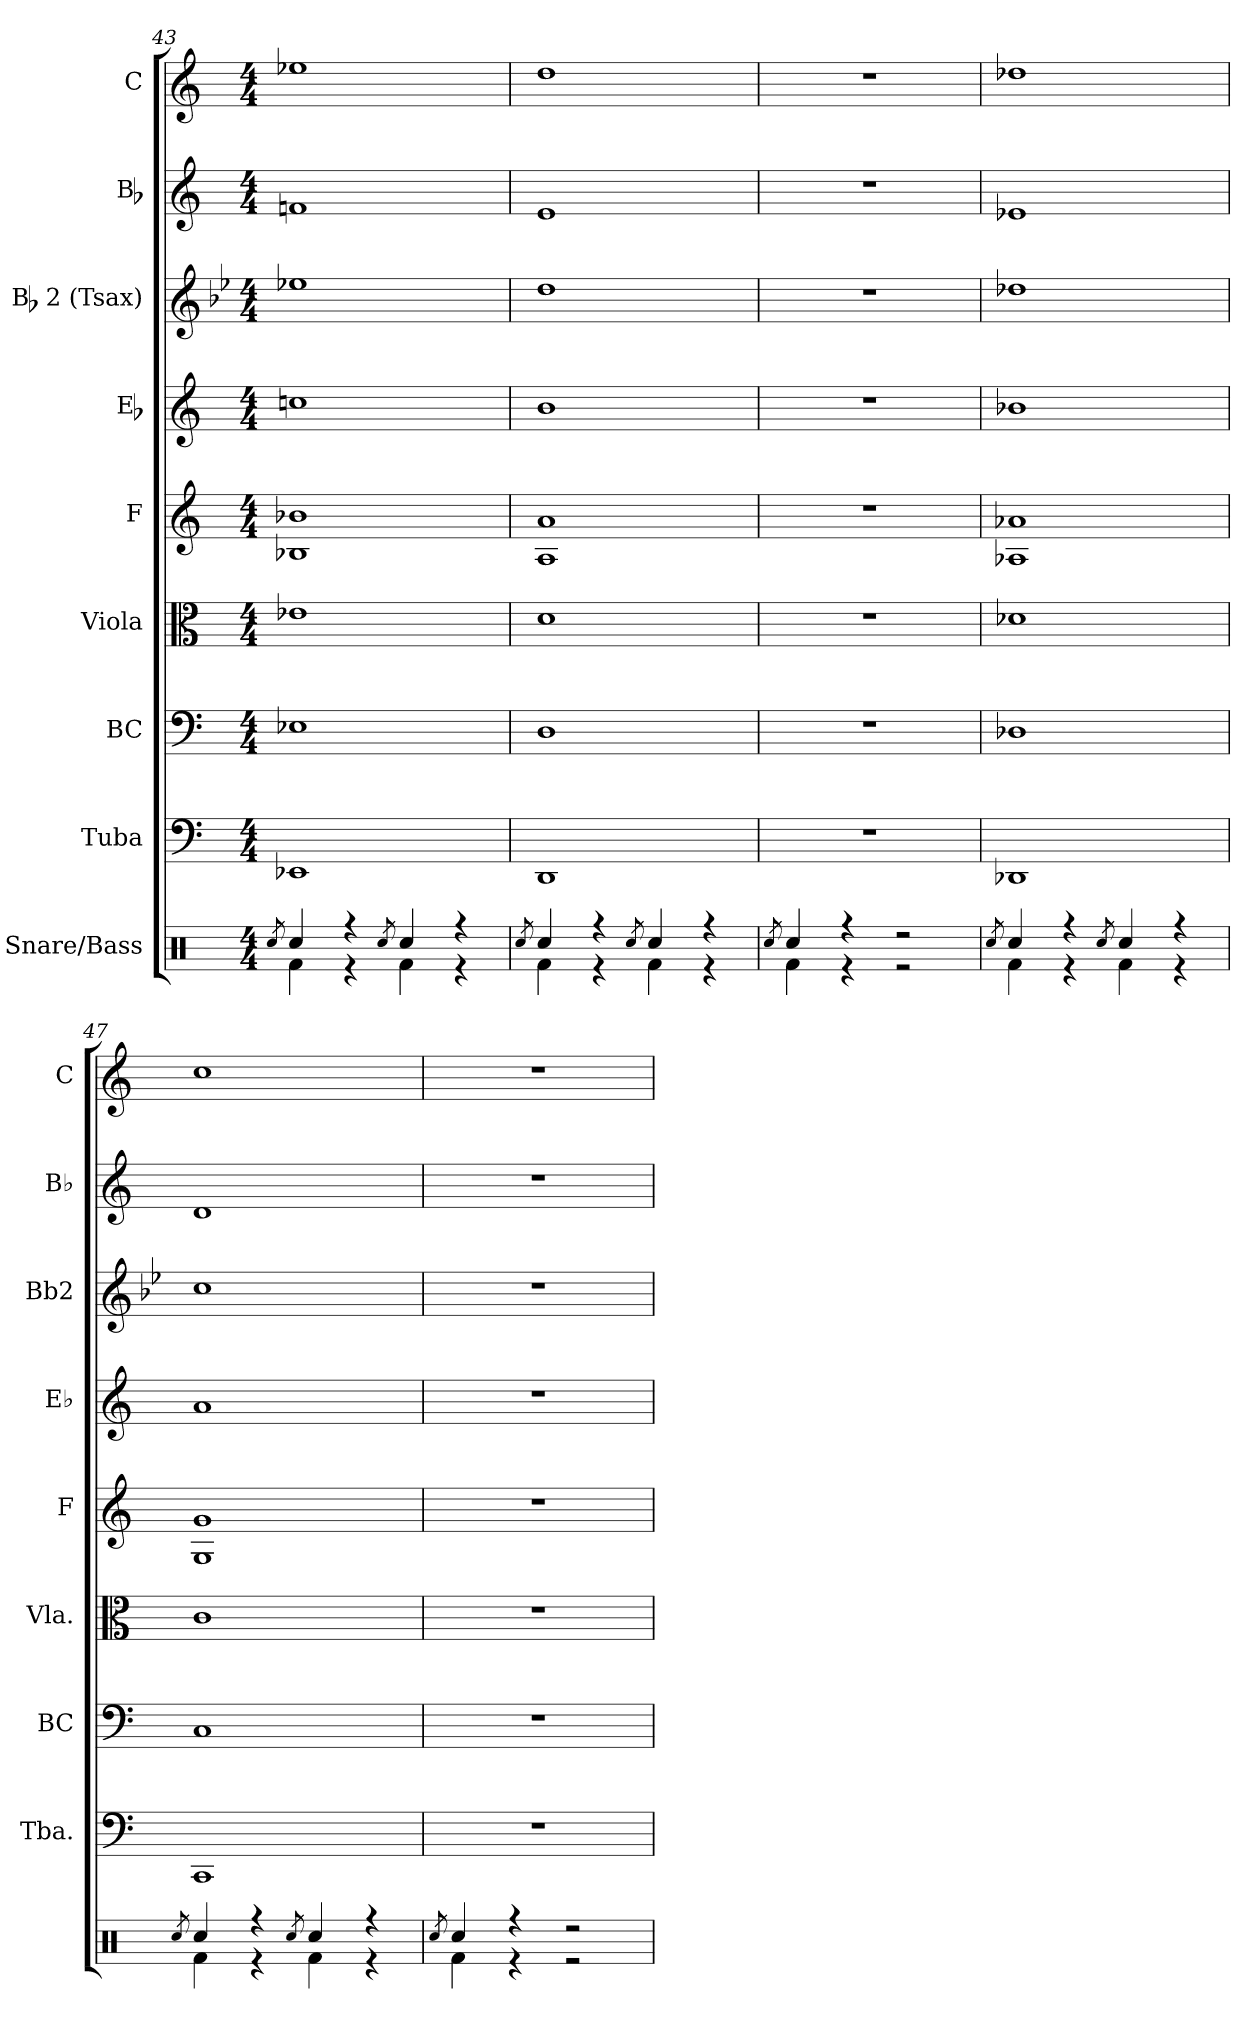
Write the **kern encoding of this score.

**kern	**kern	**kern	**kern	**kern	**kern	**kern	**kern	**kern
*part9	*part8	*part7	*part6	*part5	*part4	*part3	*part2	*part1
*staff9	*staff8	*staff7	*staff6	*staff5	*staff4	*staff3	*staff2	*staff1
*I"Snare/Bass	*I"Tuba	*I"BC	*I"Viola	*I"F	*I"Eb	*I"Bb 2 (Tsax)	*I"Bb	*I"C
*	*I'Tba.	*I'BC	*I'Vla.	*I'F	*I'Eb	*I'Bb2	*I'Bb	*I'C
*clefX	*clefF4	*clefF4	*clefC3	*clefG2	*clefG2	*clefG2	*clefG2	*clefG2
*	*	*	*	*ITrd4c7	*ITrd5c9	*ITrd8c14	*ITrd1c2	*
*k[]	*k[]	*k[]	*k[]	*k[b-]	*k[b-e-a-]	*k[b-e-]	*k[b-e-]	*k[]
*M4/4	*M4/4	*M4/4	*M4/4	*M4/4	*M4/4	*M4/4	*M4/4	*M4/4
=43	=43	=43	=43	=43	=43	=43	=43	=43
8qRcci/	.	.	.	.	.	.	.	.
*^	*	*	*	*	*	*	*	*
4Rcci/	4Rfi\	1EE-Xi	1E-Xi	1e-Xi	1E-Xi 1e-Xi	1e-Xi	1e-Xi	1e-Xi	1ee-Xi
4r	4r	.	.	.	.	.	.	.	.
8qRcci/	.	.	.	.	.	.	.	.	.
4Rcci/	4Rfi\	.	.	.	.	.	.	.	.
4r	4r	.	.	.	.	.	.	.	.
=44	=44	=44	=44	=44	=44	=44	=44	=44	=44
8qRcci/	.	.	.	.	.	.	.	.	.
4Rcci/	4Rfi\	1DDi	1Di	1di	1Di 1di	1di	1di	1di	1ddi
4r	4r	.	.	.	.	.	.	.	.
8qRcci/	.	.	.	.	.	.	.	.	.
4Rcci/	4Rfi\	.	.	.	.	.	.	.	.
4r	4r	.	.	.	.	.	.	.	.
!!LO:LB:g=z
=45	=45	=45	=45	=45	=45	=45	=45	=45	=45
8qRcci/	.	.	.	.	.	.	.	.	.
4Rcci/	4Rfi\	1r	1r	1r	1r	1r	1r	1r	1r
4r	4r	.	.	.	.	.	.	.	.
2r	2r	.	.	.	.	.	.	.	.
=46	=46	=46	=46	=46	=46	=46	=46	=46	=46
8qRcci/	.	.	.	.	.	.	.	.	.
4Rcci/	4Rfi\	1DD-Xi	1D-Xi	1d-Xi	1D-Xi 1d-Xi	1d-Xi	1d-Xi	1d-Xi	1dd-Xi
4r	4r	.	.	.	.	.	.	.	.
8qRcci/	.	.	.	.	.	.	.	.	.
4Rcci/	4Rfi\	.	.	.	.	.	.	.	.
4r	4r	.	.	.	.	.	.	.	.
=47	=47	=47	=47	=47	=47	=47	=47	=47	=47
8qRcci/	.	.	.	.	.	.	.	.	.
4Rcci/	4Rfi\	1CCi	1Ci	1ci	1Ci 1ci	1ci	1ci	1ci	1cci
4r	4r	.	.	.	.	.	.	.	.
8qRcci/	.	.	.	.	.	.	.	.	.
4Rcci/	4Rfi\	.	.	.	.	.	.	.	.
4r	4r	.	.	.	.	.	.	.	.
=48	=48	=48	=48	=48	=48	=48	=48	=48	=48
8qRcci/	.	.	.	.	.	.	.	.	.
4Rcci/	4Rfi\	1r	1r	1r	1r	1r	1r	1r	1r
4r	4r	.	.	.	.	.	.	.	.
2r	2r	.	.	.	.	.	.	.	.
*v	*v	*	*	*	*	*	*	*	*
=	=	=	=	=	=	=	=	=
*-	*-	*-	*-	*-	*-	*-	*-	*-
